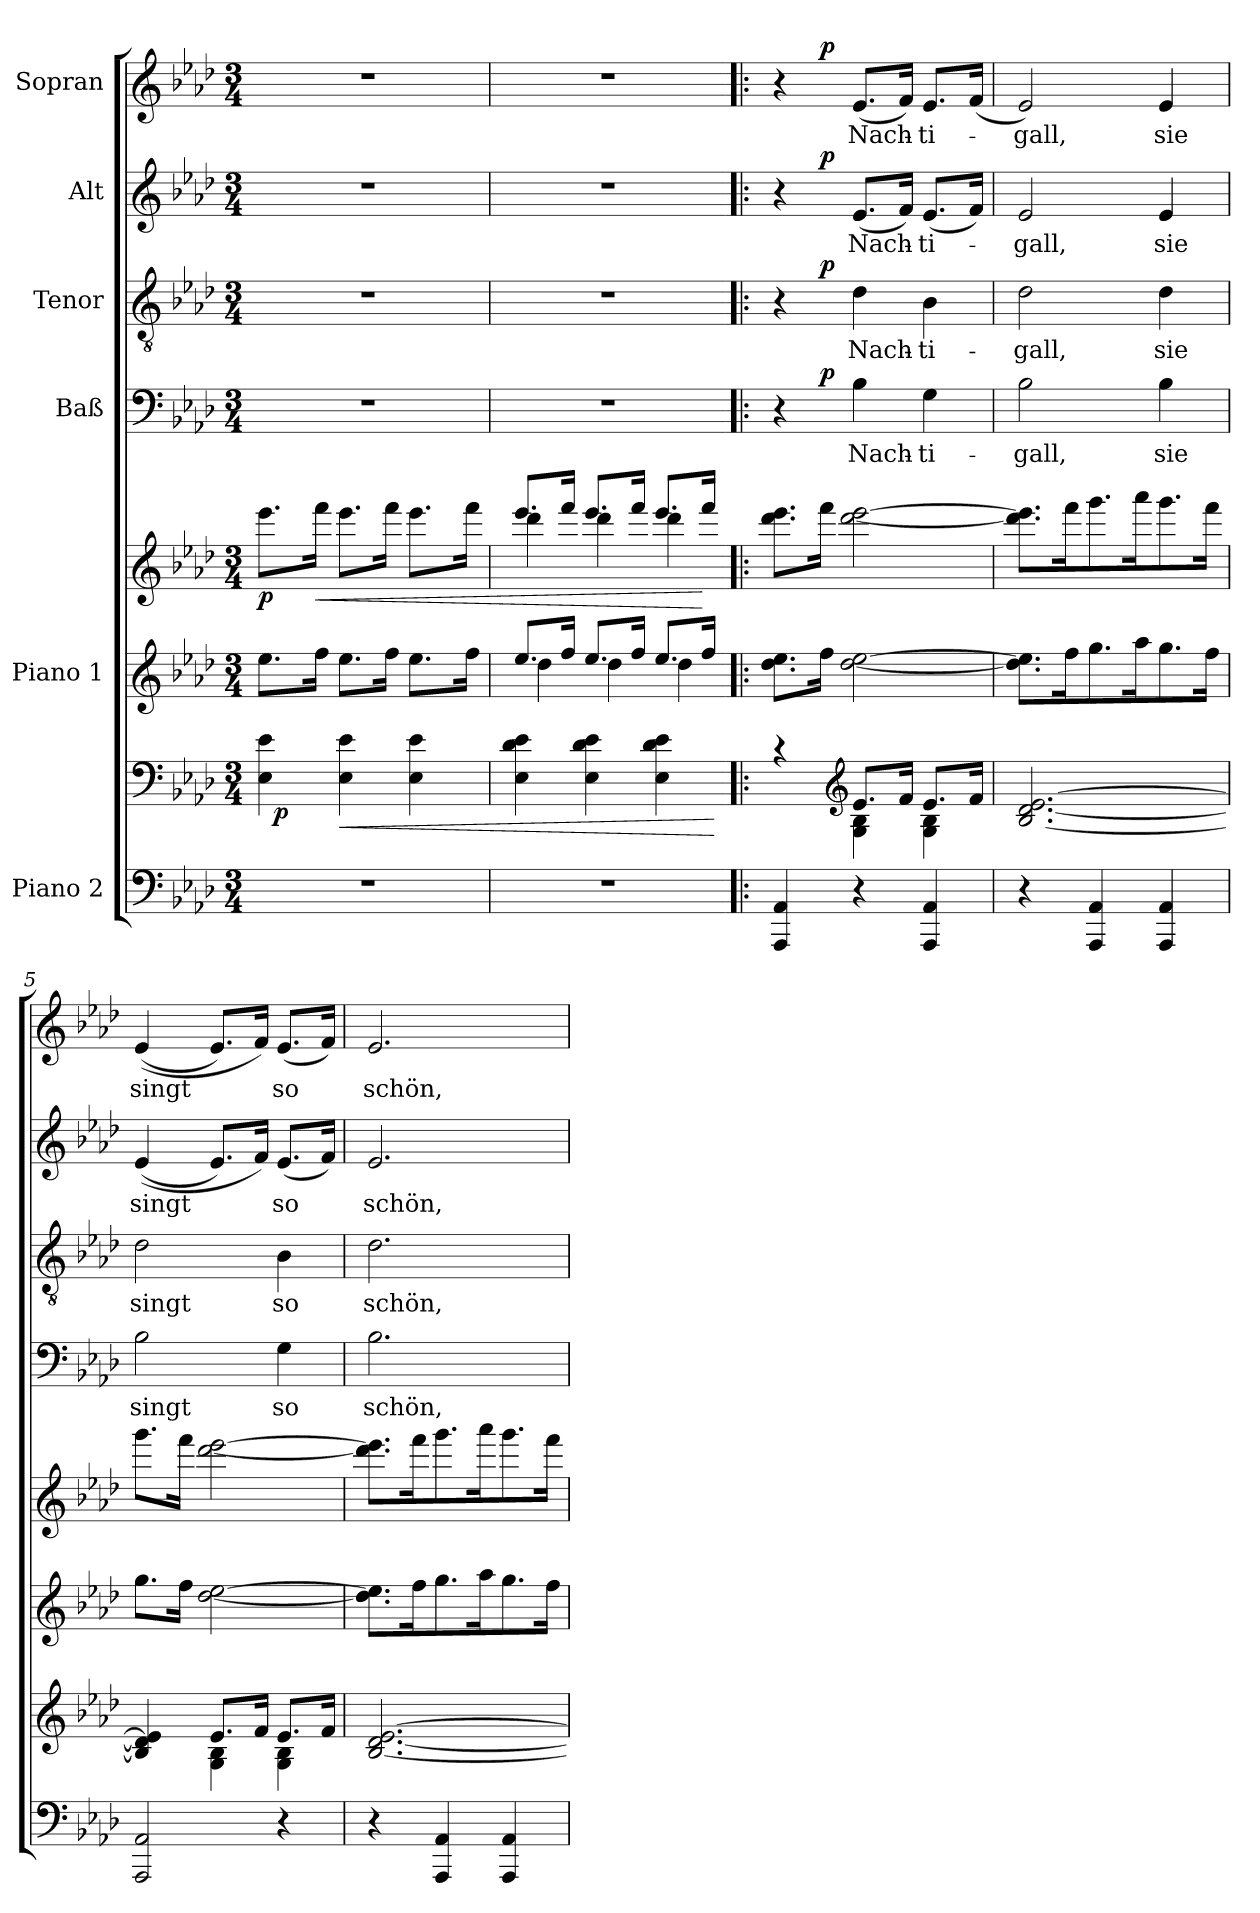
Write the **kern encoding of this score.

**kern	**kern	**dynam	**kern	**kern	**dynam	**kern	**text	**dynam	**kern	**text	**dynam	**kern	**text	**dynam	**kern	**text	**dynam
*part6	*part6	*part6	*part5	*part5	*part5	*part4	*part4	*part4	*part3	*part3	*part3	*part2	*part2	*part2	*part1	*part1	*part1
*staff8	*staff7	*staff7/8	*staff6	*staff5	*staff5/6	*staff4	*staff4	*staff4	*staff3	*staff3	*staff3	*staff2	*staff2	*staff2	*staff1	*staff1	*staff1
*I"Piano 2	*	*	*I"Piano 1	*	*	*I"Baß	*	*	*I"Tenor	*	*	*I"Alt	*	*	*I"Sopran	*	*
*clefF4	*clefF4	*	*clefG2	*clefG2	*	*clefF4	*	*	*clefGv2	*	*	*clefG2	*	*	*clefG2	*	*
*k[b-e-a-d-]	*k[b-e-a-d-]	*	*k[b-e-a-d-]	*k[b-e-a-d-]	*	*k[b-e-a-d-]	*	*	*k[b-e-a-d-]	*	*	*k[b-e-a-d-]	*	*	*k[b-e-a-d-]	*	*
*A-:	*A-:	*	*A-:	*A-:	*	*A-:	*	*	*A-:	*	*	*A-:	*	*	*A-:	*	*
*M3/4	*M3/4	*	*M3/4	*M3/4	*	*M3/4	*	*	*M3/4	*	*	*M3/4	*	*	*M3/4	*	*
=1	=1	=1	=1	=1	=1	=1	=1	=1	=1	=1	=1	=1	=1	=1	=1	=1	=1
!	!	!	!	!	!LO:DY:b	!	!	!	!	!	!	!	!	!	!	!	!
*	*^	*	*	*	*	*	*	*	*	*	*	*	*	*	*	*	*
2.r	4E-\ 4e-\	32ryy	.	8.ee-\L	8.eee-\L	p	2.r	.	.	2.r	.	.	2.r	.	.	2.r	.	.
!	!	!	!LO:DY:b	!	!	!	!	!	!	!	!	!	!	!	!	!	!	!
.	.	2ryy	p	.	.	.	.	.	.	.	.	.	.	.	.	.	.	.
!	!	!	!	!	!	!LO:HP:b	!	!	!	!	!	!	!	!	!	!	!	!
.	.	.	.	16ff\Jk	16fff\Jk	<	.	.	.	.	.	.	.	.	.	.	.	.
!	!	!	!LO:HP:b	!	!	!	!	!	!	!	!	!	!	!	!	!	!	!
.	4E-\ 4e-\	.	<	8.ee-\L	8.eee-\L	.	.	.	.	.	.	.	.	.	.	.	.	.
.	.	.	.	16ff\Jk	16fff\Jk	.	.	.	.	.	.	.	.	.	.	.	.	.
.	4E-\ 4e-\	.	.	8.ee-\L	8.eee-\L	.	.	.	.	.	.	.	.	.	.	.	.	.
.	.	8..ryy	.	.	.	.	.	.	.	.	.	.	.	.	.	.	.	.
.	.	.	.	16ff\Jk	16fff\Jk	.	.	.	.	.	.	.	.	.	.	.	.	.
*	*v	*v	*	*	*	*	*	*	*	*	*	*	*	*	*	*	*	*
=2	=2	=2	=2	=2	=2	=2	=2	=2	=2	=2	=2	=2	=2	=2	=2	=2	=2
*	*	*	*^	*^	*	*	*	*	*	*	*	*	*	*	*	*	*
2.r	4E-\ 4d-\ 4e-\	.	8.ee-/L	4dd-\	8.eee-/L	4ddd-\	.	2.r	.	.	2.r	.	.	2.r	.	.	2.r	.	.
.	.	.	16ff/Jk	.	16fff/Jk	.	.	.	.	.	.	.	.	.	.	.	.	.	.
.	4E-\ 4d-\ 4e-\	.	8.ee-/L	4dd-\	8.eee-/L	4ddd-\	.	.	.	.	.	.	.	.	.	.	.	.	.
.	.	.	16ff/Jk	.	16fff/Jk	.	.	.	.	.	.	.	.	.	.	.	.	.	.
.	4E-\ 4d-\ 4e-\	.	8.ee-/L	4dd-\	8.eee-/L	4ddd-\	.	.	.	.	.	.	.	.	.	.	.	.	.
.	.	.	16ff/Jk	.	16fff/Jk	.	[	.	.	.	.	.	.	.	.	.	.	.	.
*	*	*	*v	*v	*	*	*	*	*	*	*	*	*	*	*	*	*	*	*
*	*	*	*	*v	*v	*	*	*	*	*	*	*	*	*	*	*	*	*
.	.	[	.	.	.	.	.	.	.	.	.	.	.	.	.	.	.
=3!|:	=3!|:	=3!|:	=3!|:	=3!|:	=3!|:	=3!|:	=3!|:	=3!|:	=3!|:	=3!|:	=3!|:	=3!|:	=3!|:	=3!|:	=3!|:	=3!|:	=3!|:
*	*^	*	*	*	*	*^	*	*	*^	*	*	*^	*	*	*^	*	*
4AAA-/ 4AA-/	4rc	4ryy	.	8.dd-\ 8.ee-\L	8.ddd-\ 8.eee-\L	.	4r	8.ryy	.	.	4r	8.ryy	.	.	4r	8.ryy	.	.	4r	8.ryy	.	.
!	!	!	!	!	!	!	!	!	!	!LO:DY:a	!	!	!	!LO:DY:a	!	!	!	!LO:DY:a	!	!	!	!LO:DY:a
.	.	.	.	16ff\Jk	16fff\Jk	.	.	2ryy	.	p	.	2ryy	.	p	.	2ryy	.	p	.	2ryy	.	p
*	*clefG2	*	*	*	*	*	*	*	*	*	*	*	*	*	*	*	*	*	*	*	*	*
4r	4G\ 4B-\	8.e-/L	.	[2dd-\ [2ee-\	[2ddd-\ [2eee-\	.	4B-\	.	Nach-	.	4d-\	.	Nach-	.	(8.e-/L	.	Nach-	.	(8.e-/L	.	Nach-	.
.	.	16f/Jk	.	.	.	.	.	.	.	.	.	.	.	.	16f/Jk)	.	.	.	16f/Jk)	.	.	.
4AAA-/ 4AA-/	4G\ 4B-\	8.e-/L	.	.	.	.	4G\	.	-ti-	.	4B-\	.	-ti-	.	(8.e-/L	.	-ti-	.	8.e-/L	.	-ti-	.
.	.	16f/Jk	.	.	.	.	.	16ryy	.	.	.	16ryy	.	.	16f/Jk)	16ryy	.	.	(16f/Jk	16ryy	.	.
*	*	*	*	*	*	*	*v	*v	*	*	*	*	*	*	*v	*v	*	*	*v	*v	*	*
*	*v	*v	*	*	*	*	*	*	*	*v	*v	*	*	*	*	*	*	*	*
=4	=4	=4	=4	=4	=4	=4	=4	=4	=4	=4	=4	=4	=4	=4	=4	=4	=4
4r	[2.B-/ [2.d-/ [2.e-/	.	8.dd-\] 8.ee-\]L	8.ddd-\] 8.eee-\]L	.	2B-\	-gall,	.	2d-\	-gall,	.	2e-/	-gall,	.	2e-/)	-gall,	.
.	.	.	16ff\k	16fff\k	.	.	.	.	.	.	.	.	.	.	.	.	.
4AAA-/ 4AA-/	.	.	8.gg\	8.ggg\	.	.	.	.	.	.	.	.	.	.	.	.	.
.	.	.	16aa-\k	16aaa-\k	.	.	.	.	.	.	.	.	.	.	.	.	.
4AAA-/ 4AA-/	.	.	8.gg\	8.ggg\	.	4B-\	sie	.	4d-\	sie	.	4e-/	sie	.	4e-/	sie	.
.	.	.	16ff\Jk	16fff\Jk	.	.	.	.	.	.	.	.	.	.	.	.	.
!!LO:LB:g=z
=5	=5	=5	=5	=5	=5	=5	=5	=5	=5	=5	=5	=5	=5	=5	=5	=5	=5
*	*^	*	*	*	*	*	*	*	*	*	*	*	*	*	*	*	*
2AAA-/ 2AA-/	4B-/] 4d-/] 4e-/]	4ryy	.	8.gg\L	8.ggg\L	.	2B-\	singt	.	2d-\	singt	.	((4e-/	singt	.	((4e-/	singt	.
.	.	.	.	16ff\Jk	16fff\Jk	.	.	.	.	.	.	.	.	.	.	.	.	.
.	4G\ 4B-\	8.e-/L	.	[2dd-\ [2ee-\	[2ddd-\ [2eee-\	.	.	.	.	.	.	.	8.e-/L)	.	.	8.e-/L)	.	.
.	.	16f/Jk	.	.	.	.	.	.	.	.	.	.	16f/Jk)	.	.	16f/Jk)	.	.
4r	4G\ 4B-\	8.e-/L	.	.	.	.	4G\	so	.	4B-\	so	.	(8.e-/L	so	.	(8.e-/L	so	.
.	.	16f/Jk	.	.	.	.	.	.	.	.	.	.	16f/Jk)	.	.	16f/Jk)	.	.
*	*v	*v	*	*	*	*	*	*	*	*	*	*	*	*	*	*	*	*
=6	=6	=6	=6	=6	=6	=6	=6	=6	=6	=6	=6	=6	=6	=6	=6	=6	=6
4r	[2.B-/ [2.d-/ [2.e-/	.	8.dd-\] 8.ee-\]L	8.ddd-\] 8.eee-\]L	.	2.B-\	schön,	.	2.d-\	schön,	.	2.e-/	schön,	.	2.e-/	schön,	.
.	.	.	16ff\k	16fff\k	.	.	.	.	.	.	.	.	.	.	.	.	.
4AAA-/ 4AA-/	.	.	8.gg\	8.ggg\	.	.	.	.	.	.	.	.	.	.	.	.	.
.	.	.	16aa-\k	16aaa-\k	.	.	.	.	.	.	.	.	.	.	.	.	.
4AAA-/ 4AA-/	.	.	8.gg\	8.ggg\	.	.	.	.	.	.	.	.	.	.	.	.	.
.	.	.	16ff\Jk	16fff\Jk	.	.	.	.	.	.	.	.	.	.	.	.	.
=	=	=	=	=	=	=	=	=	=	=	=	=	=	=	=	=	=
*-	*-	*-	*-	*-	*-	*-	*-	*-	*-	*-	*-	*-	*-	*-	*-	*-	*-
